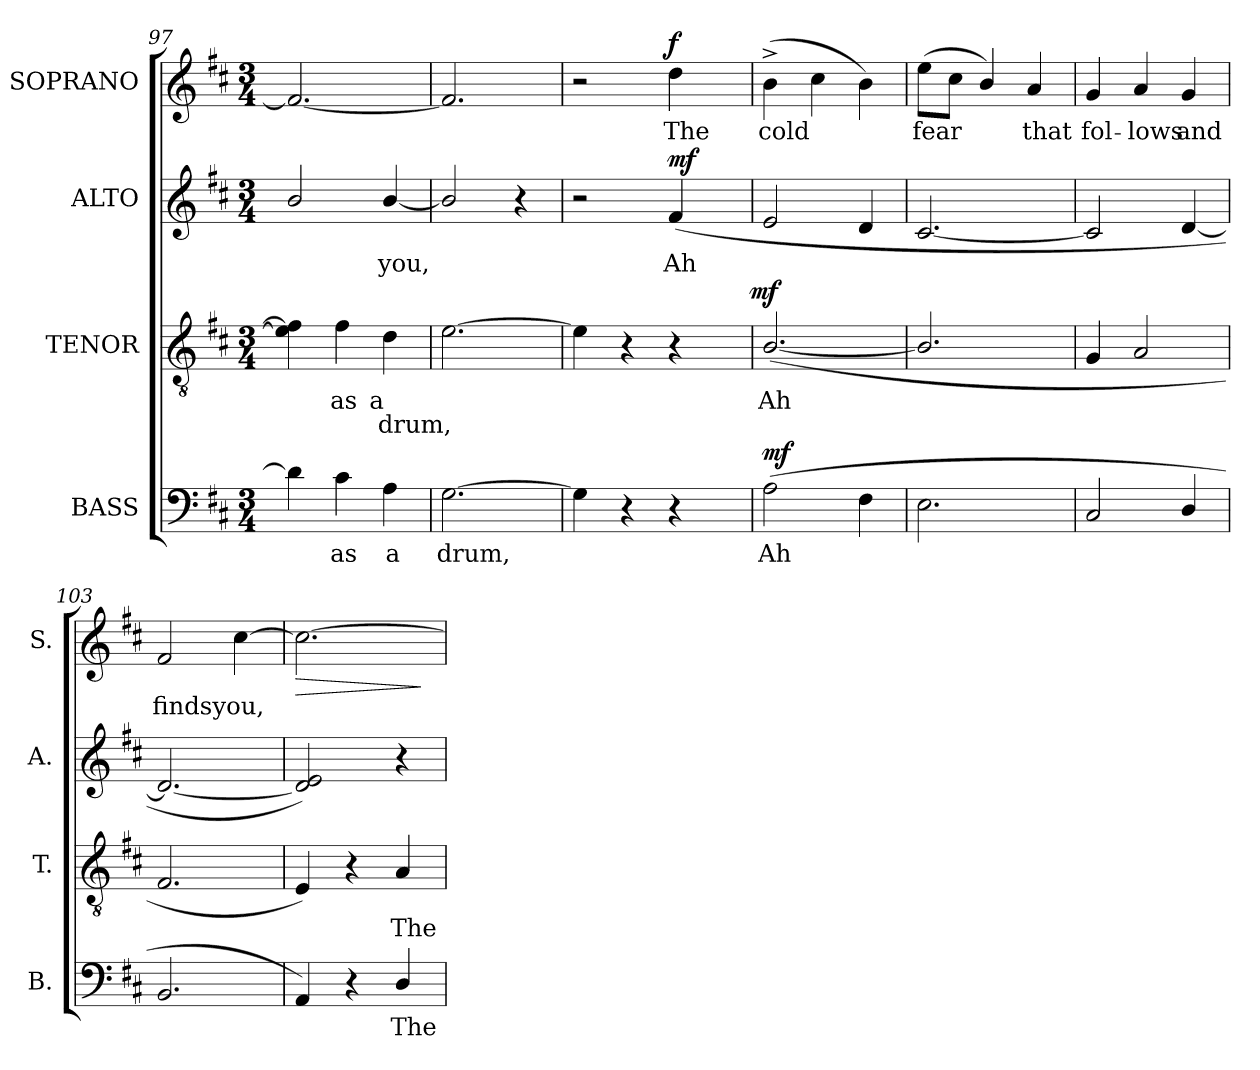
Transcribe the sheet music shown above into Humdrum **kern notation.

**kern	**text	**dynam	**kern	**text	**text	**dynam	**kern	**text	**dynam	**kern	**text	**dynam
*part4	*part4	*part4	*part3	*part3	*part3	*part3	*part2	*part2	*part2	*part1	*part1	*part1
*staff4	*staff4	*staff4	*staff3	*staff3	*staff3	*staff3	*staff2	*staff2	*staff2	*staff1	*staff1	*staff1
*I"BASS	*	*	*I"TENOR	*	*	*	*I"ALTO	*	*	*I"SOPRANO	*	*
*I'B.	*	*	*I'T.	*	*	*	*I'A.	*	*	*I'S.	*	*
*clefF4	*	*	*clefGv2	*	*	*	*clefG2	*	*	*clefG2	*	*
*	*	*	*ITrd7c12	*	*	*	*	*	*	*	*	*
*k[f#c#]	*	*	*k[f#c#]	*	*	*	*k[f#c#]	*	*	*k[f#c#]	*	*
*D:	*	*	*D:	*	*	*	*D:	*	*	*D:	*	*
*M3/4	*	*	*M3/4	*	*	*	*M3/4	*	*	*M3/4	*	*
=97	=97	=97	=97	=97	=97	=97	=97	=97	=97	=97	=97	=97
4di\]	.	.	4Ei\] 4F#i]	.	.	.	2bi/	.	.	2.f#i/_	.	.
!	!LO:LY:b:color=#000000	!	!	!	!	!	!	!	!	!	!	!
!	!	!	!	!LO:LY:b:color=#000000	!	!	!	!	!	!	!	!
4c#i\	as	.	4F#i\	as	.	.	.	.	.	.	.	.
!	!LO:LY:b:color=#000000	!	!	!	!	!	!	!	!	!	!	!
!	!	!	!	!LO:LY:b:color=#000000	!LO:LY:b:color=#000000	!	!	!	!	!	!	!
!	!	!	!	!	!	!	!	!LO:LY:b:color=#000000	!	!	!	!
4Ai\	a	.	4Di\	a	drum,	.	[4bi/	you,	.	.	.	.
=98	=98	=98	=98	=98	=98	=98	=98	=98	=98	=98	=98	=98
!	!LO:LY:b:color=#000000	!	!	!	!	!	!	!	!	!	!	!
[2.Gi\	drum,	.	[2.Ei\	.	.	.	2bi/]	.	.	2.f#i/]	.	.
.	.	.	.	.	.	.	4r	.	.	.	.	.
=99	=99	=99	=99	=99	=99	=99	=99	=99	=99	=99	=99	=99
*	*	*	*^	*	*	*	*	*	*	*	*	*
4Gi\]	.	.	4Ei\]	2ryy	.	.	.	2r	.	.	2r	.	.
4r	.	.	4r	.	.	.	.	.	.	.	.	.	.
!	!	!	!	!	!	!	!	!	!LO:LY:b:color=#000000	!	!	!	!
!	!	!	!	!	!	!	!	!	!	!	!	!LO:LY:b:color=#000000	!
4r	.	.	4r	8ryy	.	.	.	(4f#i/	Ah	mf	4ddi\	The	f
.	.	.	.	16ryy	.	.	.	.	.	.	.	.	.
.	.	.	.	32ryy	.	.	.	.	.	.	.	.	.
.	.	.	.	64ryy	.	.	.	.	.	.	.	.	.
.	.	.	.	128...ryy	.	.	.	.	.	.	.	.	.
.	.	.	.	1024ryy	.	.	mf	.	.	.	.	.	.
*	*	*	*v	*v	*	*	*	*	*	*	*	*	*
=100	=100	=100	=100	=100	=100	=100	=100	=100	=100	=100	=100	=100
*	*	*	*^	*	*	*	*	*	*	*	*	*
!	!LO:LY:b:color=#000000	!	!	!	!	!	!	!	!	!	!	!	!
*	*	*	*v	*v	*	*	*	*	*	*	*	*	*
*	*	*	*^	*	*	*	*	*	*	*	*	*
!	!	!	!	!	!LO:LY:b:color=#000000	!	!	!	!	!	!	!	!
*	*	*	*v	*v	*	*	*	*	*	*	*	*	*
*	*	*	*^	*	*	*	*	*	*	*	*	*
!	!	!	!	!	!	!	!	!	!	!	!	!LO:LY:b:color=#000000	!
*	*	*	*v	*v	*	*	*	*	*	*	*	*	*
(2Ai\	Ah	mf	([2.BBi/	Ah	.	.	2ei/	.	.	(4b^i\	cold	.
.	.	.	.	.	.	.	.	.	.	4cc#i\	.	.
4F#i\	.	.	.	.	.	.	4di/	.	.	4bi\)	.	.
=101	=101	=101	=101	=101	=101	=101	=101	=101	=101	=101	=101	=101
!	!	!	!	!	!	!	!	!	!	!	!LO:LY:b:color=#000000	!
2.Ei\	.	.	2.BBi/]	.	.	.	[2.c#i/	.	.	(8eei\L	fear	.
.	.	.	.	.	.	.	.	.	.	8cc#i\J	.	.
.	.	.	.	.	.	.	.	.	.	4bi/)	.	.
!	!	!	!	!	!	!	!	!	!	!	!LO:LY:b:color=#000000	!
.	.	.	.	.	.	.	.	.	.	4ai/	that	.
=102	=102	=102	=102	=102	=102	=102	=102	=102	=102	=102	=102	=102
!	!	!	!	!	!	!	!	!	!	!	!LO:LY:b:color=#000000	!
2C#i/	.	.	4GGi/	.	.	.	2c#i/]	.	.	4gi/	fol-	.
!	!	!	!	!	!	!	!	!	!	!	!LO:LY:b:color=#000000	!
.	.	.	2AAi/	.	.	.	.	.	.	4ai/	-lows	.
!	!	!	!	!	!	!	!	!	!	!	!LO:LY:b:color=#000000	!
4Di/	.	.	.	.	.	.	[4di/	.	.	4gi/	and	.
!!LO:PB:g=z
=103	=103	=103	=103	=103	=103	=103	=103	=103	=103	=103	=103	=103
!	!	!	!	!	!	!	!	!	!	!	!LO:LY:b:color=#000000	!
2.BBi/	.	.	2.FF#i/	.	.	.	2.di/_	.	.	2f#i/	finds	.
!	!	!	!	!	!	!	!	!	!	!	!LO:LY:b:color=#000000	!
.	.	.	.	.	.	.	.	.	.	[4cc#i\	you,	.
=104	=104	=104	=104	=104	=104	=104	=104	=104	=104	=104	=104	=104
!	!	!	!	!	!	!	!	!	!	!	!	!LO:HP:b
4AAi/)	.	.	4EEi/)	.	.	.	2di/] 2ei)	.	.	2.cc#i\_	.	>
4r	.	.	4r	.	.	.	.	.	.	.	.	.
!	!LO:LY:b:color=#000000	!	!	!	!	!	!	!	!	!	!	!
!	!	!	!	!LO:LY:b:color=#000000	!	!	!	!	!	!	!	!
4Di/	The	.	4AAi/	The	.	.	4r	.	.	.	.	.
.	.	.	.	.	.	.	.	.	.	.	.	]
=	=	=	=	=	=	=	=	=	=	=	=	=
*-	*-	*-	*-	*-	*-	*-	*-	*-	*-	*-	*-	*-
